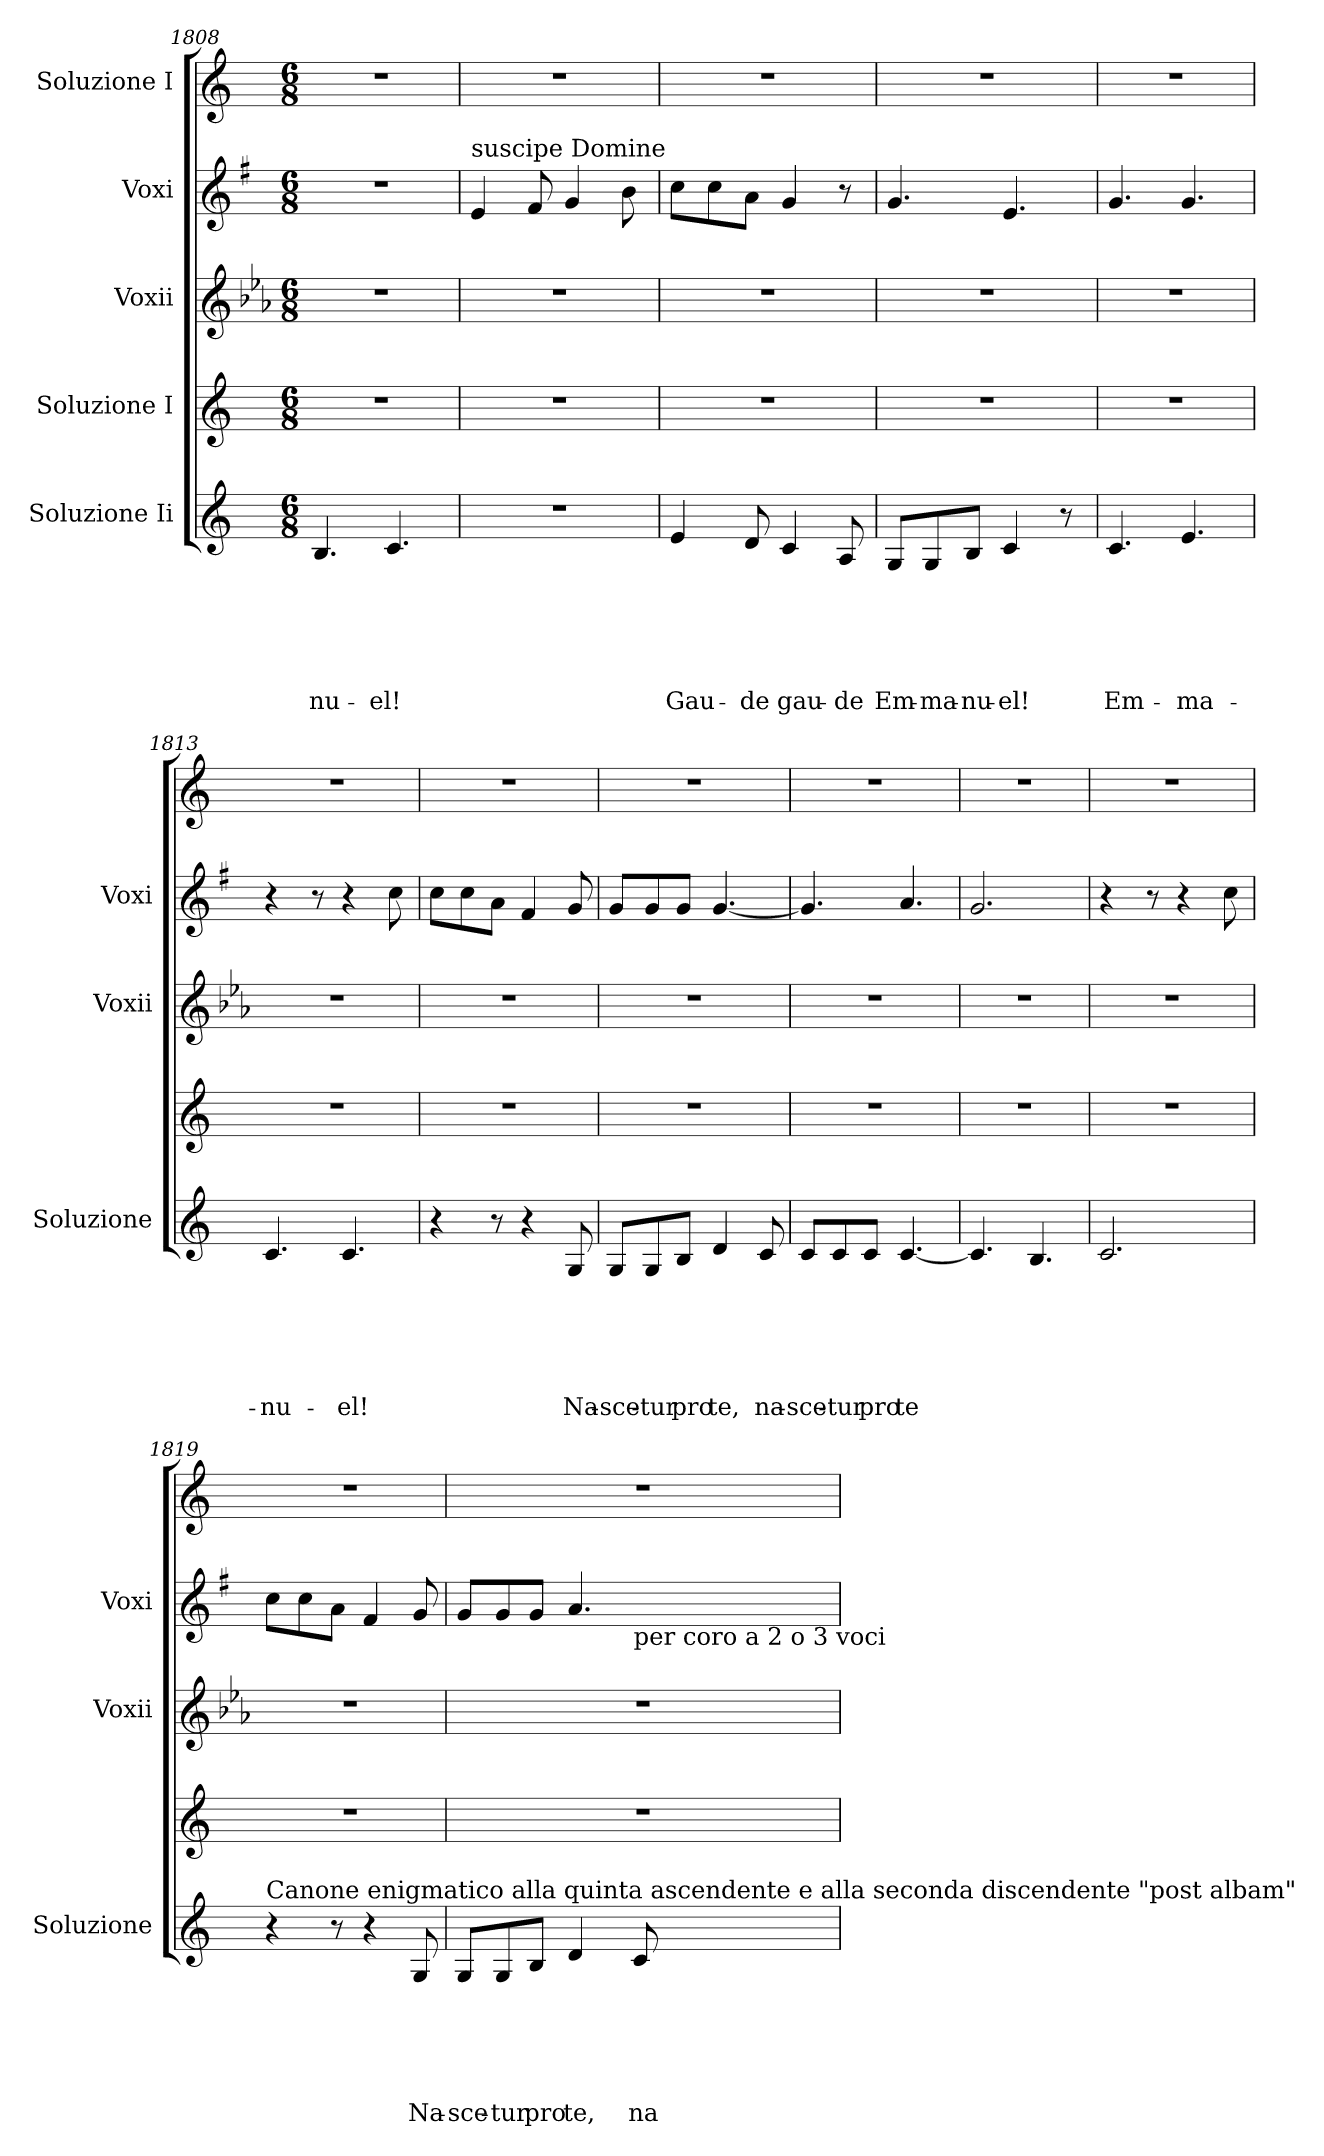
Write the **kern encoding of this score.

**kern	**text	**text	**text	**text	**text	**text	**kern	**kern	**kern	**kern
*part5	*part5	*part5	*part5	*part5	*part5	*part5	*part4	*part3	*part2	*part1
*staff5	*staff5	*staff5	*staff5	*staff5	*staff5	*staff5	*staff4	*staff3	*staff2	*staff1
*I"Soluzione Ii	*	*	*	*	*	*	*I"Soluzione I	*I"Voxii	*I"Voxi	*I"Soluzione I
*I'Soluzione	*	*	*	*	*	*	*	*I'Voxii	*I'Voxi	*
*clefG2	*	*	*	*	*	*	*clefG2	*clefG2	*clefG2	*clefG2
*k[]	*	*	*	*	*	*	*k[]	*k[b-e-a-]	*k[f#]	*k[]
*C:	*	*	*	*	*	*	*C:	*E-:	*G:	*C:
*M6/8	*	*	*	*	*	*	*M6/8	*M6/8	*M6/8	*M6/8
=1808	=1808	=1808	=1808	=1808	=1808	=1808	=1808	=1808	=1808	=1808
!	!	!	!	!	!	!LO:LY:b	!	!	!LO:N:vis=1	!
4.B/	.	.	.	.	.	-nu-	2.r	2.r	2.r	2.r
!	!	!	!	!	!	!LO:LY:b	!	!	!	!
4.c/	.	.	.	.	.	-el!	.	.	.	.
!!LO:LB:g=z
=1809	=1809	=1809	=1809	=1809	=1809	=1809	=1809	=1809	=1809	=1809
!	!	!	!	!	!	!	!	!	!LO:TX:a:t=suscipe Domine	!
!LO:N:vis=1	!	!	!	!	!	!	!	!	!	!
2.r	.	.	.	.	.	.	2.r	2.r	4e/	2.r
.	.	.	.	.	.	.	.	.	8f#/	.
.	.	.	.	.	.	.	.	.	4g/	.
.	.	.	.	.	.	.	.	.	8b\	.
=1810	=1810	=1810	=1810	=1810	=1810	=1810	=1810	=1810	=1810	=1810
!	!	!	!	!	!	!LO:LY:b	!	!	!	!
4e/	.	.	.	.	.	Gau-	2.r	2.r	8cc\L	2.r
.	.	.	.	.	.	.	.	.	8cc\	.
!	!	!	!	!	!	!LO:LY:b	!	!	!	!
8d/	.	.	.	.	.	-de	.	.	8a\J	.
!	!	!	!	!	!	!LO:LY:b	!	!	!	!
4c/	.	.	.	.	.	gau-	.	.	4g/	.
!	!	!	!	!	!	!LO:LY:b	!	!	!	!
8A/	.	.	.	.	.	-de	.	.	8r	.
=1811	=1811	=1811	=1811	=1811	=1811	=1811	=1811	=1811	=1811	=1811
!	!	!	!	!	!	!LO:LY:b	!	!	!	!
8G/L	.	.	.	.	.	Em-	2.r	2.r	4.g/	2.r
!	!	!	!	!	!	!LO:LY:b	!	!	!	!
8G/	.	.	.	.	.	-ma-	.	.	.	.
!	!	!	!	!	!	!LO:LY:b	!	!	!	!
8B/J	.	.	.	.	.	-nu-	.	.	.	.
!	!	!	!	!	!	!LO:LY:b	!	!	!	!
4c/	.	.	.	.	.	-el!	.	.	4.e/	.
8r	.	.	.	.	.	.	.	.	.	.
=1812	=1812	=1812	=1812	=1812	=1812	=1812	=1812	=1812	=1812	=1812
!	!	!	!	!	!	!LO:LY:b	!	!	!	!
4.c/	.	.	.	.	.	Em-	2.r	2.r	4.g/	2.r
!	!	!	!	!	!	!LO:LY:b	!	!	!	!
4.e/	.	.	.	.	.	-ma-	.	.	4.g/	.
=1813	=1813	=1813	=1813	=1813	=1813	=1813	=1813	=1813	=1813	=1813
!	!	!	!	!	!	!LO:LY:b	!	!	!	!
4.c/	.	.	.	.	.	-nu-	2.r	2.r	4r	2.r
.	.	.	.	.	.	.	.	.	8r	.
!	!	!	!	!	!	!LO:LY:b	!	!	!	!
4.c/	.	.	.	.	.	-el!	.	.	4r	.
.	.	.	.	.	.	.	.	.	8cc\	.
!!LO:LB:g=z
=1814	=1814	=1814	=1814	=1814	=1814	=1814	=1814	=1814	=1814	=1814
4r	.	.	.	.	.	.	2.r	2.r	8cc\L	2.r
.	.	.	.	.	.	.	.	.	8cc\	.
8r	.	.	.	.	.	.	.	.	8a\J	.
4r	.	.	.	.	.	.	.	.	4f#/	.
!	!	!	!	!	!	!LO:LY:b	!	!	!	!
8G/	.	.	.	.	.	Na-	.	.	8g/	.
=1815	=1815	=1815	=1815	=1815	=1815	=1815	=1815	=1815	=1815	=1815
!	!	!	!	!	!	!LO:LY:b	!	!	!	!
8G/L	.	.	.	.	.	-sce-	2.r	2.r	8g/L	2.r
!	!	!	!	!	!	!LO:LY:b	!	!	!	!
8G/	.	.	.	.	.	-tur	.	.	8g/	.
!	!	!	!	!	!	!LO:LY:b	!	!	!	!
8B/J	.	.	.	.	.	pro	.	.	8g/J	.
!	!	!	!	!	!	!LO:LY:b	!	!	!	!
4d/	.	.	.	.	.	te,	.	.	[<4.g/	.
!	!	!	!	!	!	!LO:LY:b	!	!	!	!
8c/	.	.	.	.	.	na-	.	.	.	.
=1816	=1816	=1816	=1816	=1816	=1816	=1816	=1816	=1816	=1816	=1816
!	!	!	!	!	!	!LO:LY:b	!	!	!	!
8c/L	.	.	.	.	.	-sce-	2.r	2.r	4.g/]	2.r
!	!	!	!	!	!	!LO:LY:b	!	!	!	!
8c/	.	.	.	.	.	-tur	.	.	.	.
!	!	!	!	!	!	!LO:LY:b	!	!	!	!
8c/J	.	.	.	.	.	pro	.	.	.	.
!	!	!	!	!	!	!LO:LY:b	!	!	!	!
[<4.c/	.	.	.	.	.	te	.	.	4.a/	.
=1817	=1817	=1817	=1817	=1817	=1817	=1817	=1817	=1817	=1817	=1817
4.c/]	.	.	.	.	.	.	2.r	2.r	2.g/	2.r
4.B/	.	.	.	.	.	.	.	.	.	.
=1818	=1818	=1818	=1818	=1818	=1818	=1818	=1818	=1818	=1818	=1818
2.c/	.	.	.	.	.	.	2.r	2.r	4r	2.r
.	.	.	.	.	.	.	.	.	8r	.
.	.	.	.	.	.	.	.	.	4r	.
.	.	.	.	.	.	.	.	.	8cc\	.
!!LO:PB:g=z
=1819	=1819	=1819	=1819	=1819	=1819	=1819	=1819	=1819	=1819	=1819
!LO:TX:a:t=Canone enigmatico alla quinta ascendente e alla seconda discendente "post albam"	!	!	!	!	!	!	!	!	!	!
4r	.	.	.	.	.	.	2.r	2.r	8cc\L	2.r
.	.	.	.	.	.	.	.	.	8cc\	.
8r	.	.	.	.	.	.	.	.	8a\J	.
4r	.	.	.	.	.	.	.	.	4f#/	.
!	!	!	!	!	!	!LO:LY:b	!	!	!	!
8G/	.	.	.	.	.	Na-	.	.	8g/	.
=1820	=1820	=1820	=1820	=1820	=1820	=1820	=1820	=1820	=1820	=1820
!	!	!	!	!	!	!LO:LY:b	!	!	!	!
*	*	*	*	*	*	*	*	*	*^	*
8G/L	.	.	.	.	.	-sce-	2.r	2.r	8g/L	2ryy	2.r
!	!	!	!	!	!	!LO:LY:b	!	!	!	!	!
8G/	.	.	.	.	.	-tur	.	.	8g/	.	.
!	!	!	!	!	!	!LO:LY:b	!	!	!	!	!
8B/J	.	.	.	.	.	pro	.	.	8g/J	.	.
!	!	!	!	!	!	!LO:LY:b	!	!	!	!	!
4d/	.	.	.	.	.	te,	.	.	4.a/	.	.
.	.	.	.	.	.	.	.	.	.	8ryy	.
!	!	!	!	!	!	!	!	!	!	!LO:TX:b:t=per coro a 2 o 3 voci	!
!	!	!	!	!	!	!LO:LY:b	!	!	!	!	!
8c/	.	.	.	.	.	na-	.	.	.	8ryy	.
*	*	*	*	*	*	*	*	*	*v	*v	*
=	=	=	=	=	=	=	=	=	=	=
*-	*-	*-	*-	*-	*-	*-	*-	*-	*-	*-
